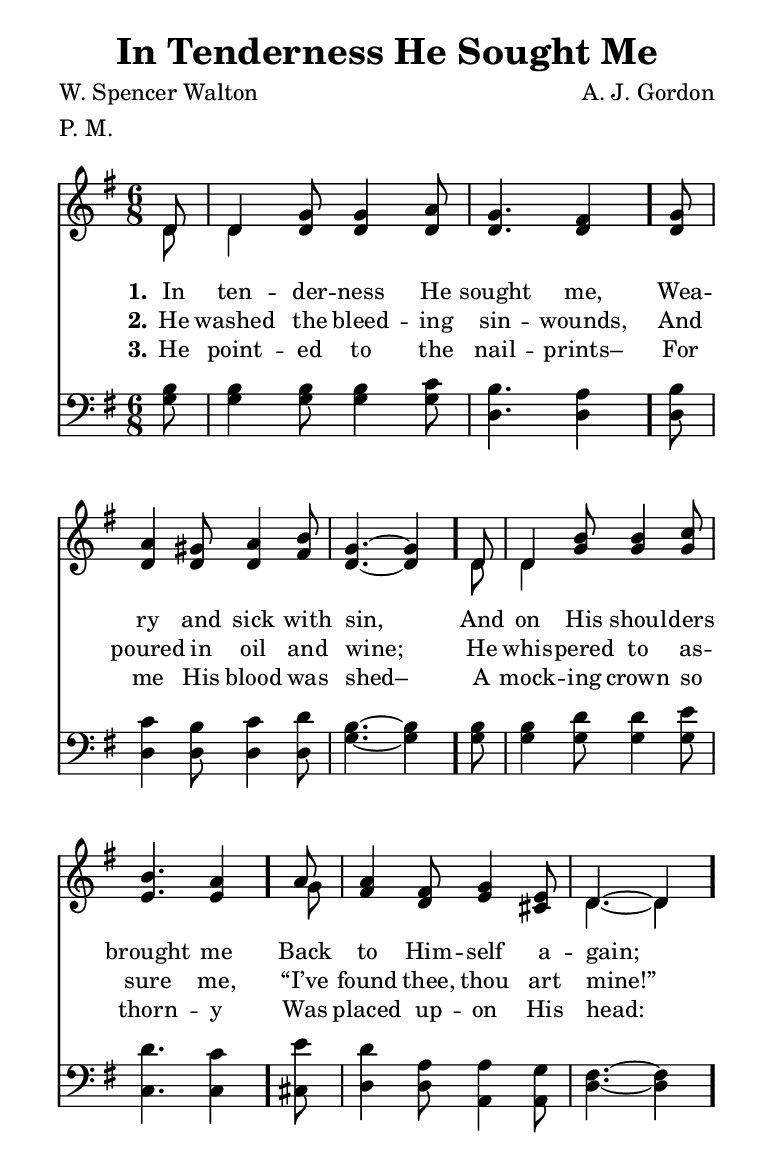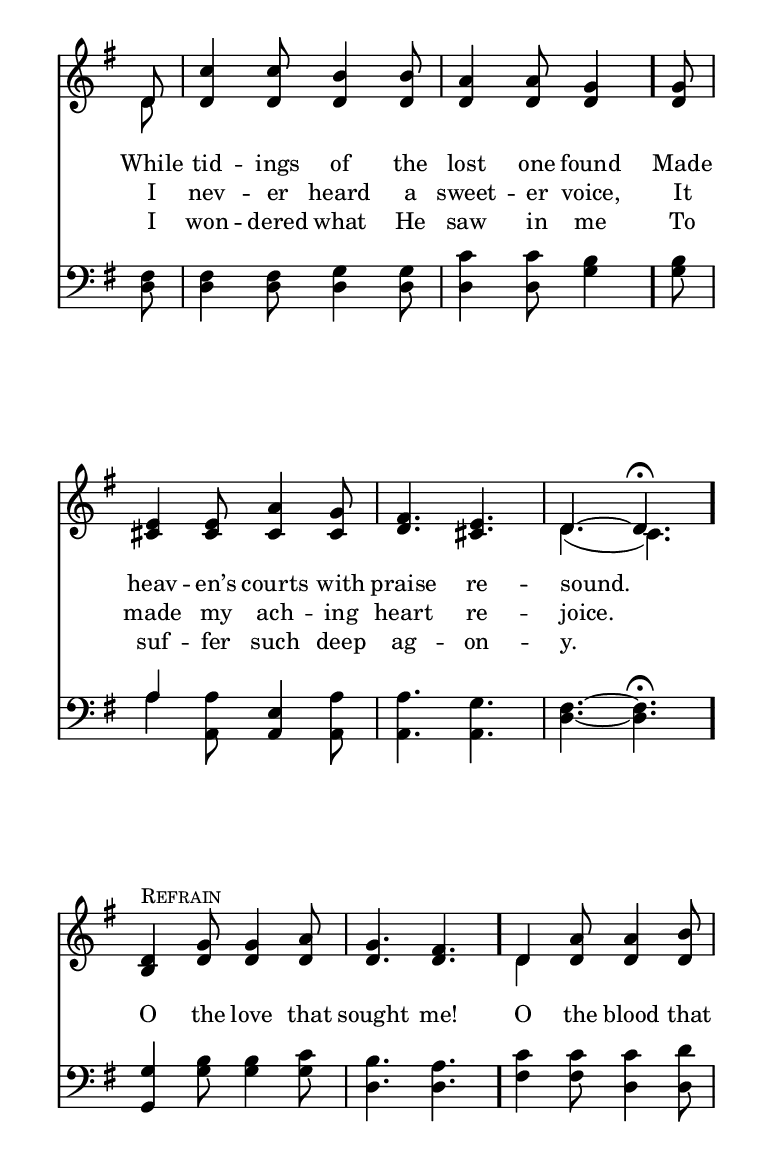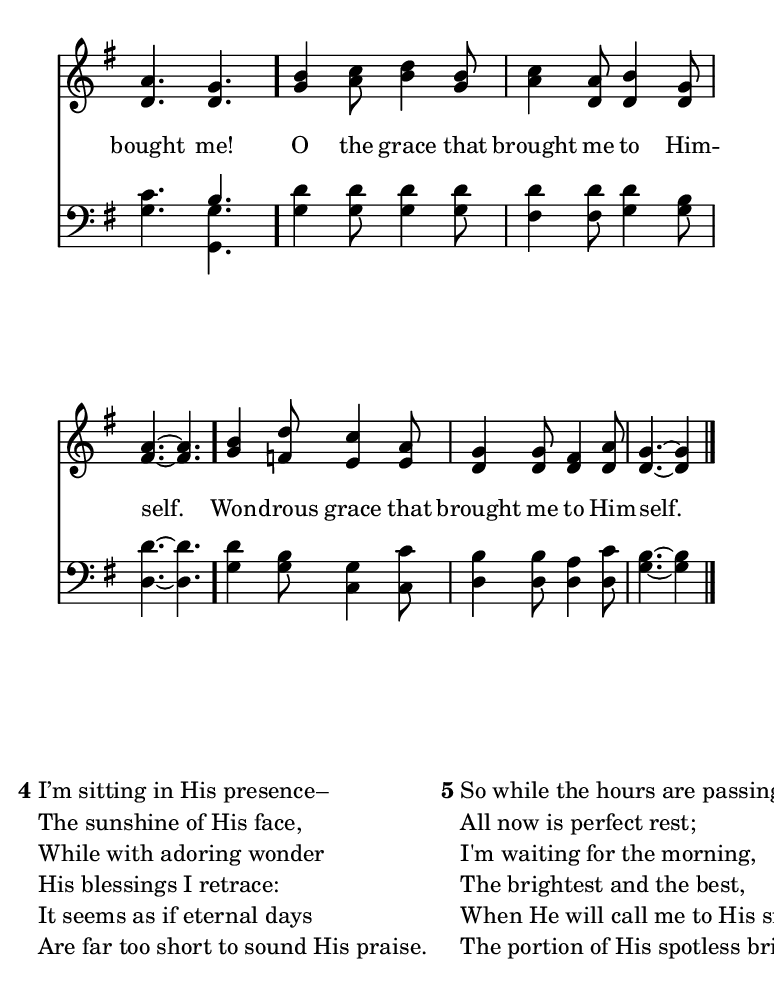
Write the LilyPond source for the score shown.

\include "common/global.ily"
\paper {
  \include "common/paper.ily"
  ragged-last-bottom = ##t
  systems-per-page = ##f
  page-count = ##f
}

\header{
  hymnnumber = "168"
  title = "In Tenderness He Sought Me"
  tunename = ""
  meter = "P. M."
  poet = "W. Spencer Walton"
  composer = "A. J. Gordon"
  %copyright = ""
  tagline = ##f
}

ta = { \tempo 8=150 }
tb = { \tempo 8=75 }

global = {
  \include "common/overrides.ily"
  \override Staff.TimeSignature.style = #'numbered
  \time 6/8
  \override Score.MetronomeMark.transparent = ##t % hide all fermata changes too
  \ta
  \key g \major
  \partial 8
  \autoBeamOff
}

patternAA = { c8 | c4 c8 c4 c8 | c4. c4 }
patternBA = { c8 | c4 c8 c4 c8 | c4 c8 c4 }
patternCA = { c8 | c4 c8 c4 c8 | c4. c4. | c4. c4. }

patternDA = { c4 c8 c4 c8 | c4. c4. }
patternDB = { c4 c8 c4 c8 | c4 c8 c4 c8 | c4. c4. }
patternDC = { c4 c8 c4 c8 | c4 c8 c4 c8 | c4. c4 }

notesSoprano = {
\global
\relative c' {

  \changePitch \patternAA { d | d g g a | g fis }
  \changePitch \patternAA { g | a gis a b | g ~ g  }
  \changePitch \patternAA { d | d b' b c | b a }
  \changePitch \patternAA { a | a fis g e | d ~ d }
  \changePitch \patternBA { d | c' c b b | a a g }
  \changePitch \patternCA { g | e e a g | fis e | d ~ \tb d \fermata \ta }

  << s^\markup { \small \caps "Refrain" }
  \changePitch \patternDA { d g g a | g fis } >>
  \changePitch \patternDA { d | a' a b | a g }
  \changePitch \patternDB { b c d b | c a b g | a ~ a }
  \changePitch \patternDC { b d c a | g g fis a | g ~ g }

  \bar "|."

}
}

notesAlto = {
\global
\relative e' {

  \changePitch \patternAA { d | d d d d | d d }
  \changePitch \patternAA { d | d d d fis | d ~ d }
  \changePitch \patternAA { d | d g g g | e e }
  \changePitch \patternAA { g | fis d e cis | d ~ d }
  \changePitch \patternBA { d | d d d d | d d d }
  \changePitch \patternCA { d | cis cis cis cis | d cis | d( c) }

  \changePitch \patternDA { b d d d | d d }
  \changePitch \patternDA { d d d d | d d }
  \changePitch \patternDB { g a b g | a d, d d | fis ~ fis }
  \changePitch \patternDC { g f e e | d d d d | d ~ d }

}
}

notesTenor = {
\global
\relative a {

  \changePitch \patternAA { b | b b b c | b a }
  \changePitch \patternAA { b | c b c d | b ~ b }
  \changePitch \patternAA { b | b d d e | d c }
  \changePitch \patternAA { e | d a a g | fis ~ fis }
  \changePitch \patternBA { fis | fis fis g g | c c b }
  \changePitch \patternCA { b | a a e a | a g | fis ~ fis }

  \changePitch \patternDA { g b b c | b a }
  \changePitch \patternDA { c c c d | c b }
  \changePitch \patternDB { d d d d | d d d b | d ~ d }
  \changePitch \patternDC { d b g c | b b a c | b ~ b }

}
}

notesBass = {
\global
\relative f {

  \changePitch \patternAA { g | g g g g | d d }
  \changePitch \patternAA { d | d d d d | g ~ g }
  \changePitch \patternAA { g | g g g g | c, c }
  \changePitch \patternAA { cis | d d a a | d ~ d }
  \changePitch \patternBA { d | d d d d | d d g }
  \changePitch \patternCA { g | a a, a a | a a | d ~ d \fermata }

  \changePitch \patternDA { g, g' g g | d d }
  \changePitch \patternDA { fis fis d d | g <g g,> }
  \changePitch \patternDB { g g g g | fis fis g g | d ~ d }
  \changePitch \patternDC { g g | c, c | d d d d | g ~ g }

}
}

Refrain = \lyricmode {

O the love that sought me! \bar "."
O the blood that bought me! \bar "."
O the grace that brought me to Him -- self. \bar "."
Won -- drous grace that brought me to Him -- self. \bar "."

}

wordsA = \lyricmode {
\set stanza = "1."

In ten -- der -- ness He sought me, \bar "."
Wea -- ry and sick with sin, \bar "."
And on His shoul -- ders brought me \bar "."
Back to Him -- self a -- gain; \bar "."
While tid -- ings of the lost one found \bar "."
Made heav -- en’s courts with praise re -- sound. \bar "."

}

wordsB = \lyricmode {
\set stanza = "2."

He washed the bleed -- ing sin -- wounds,
And poured in oil and wine;
He whis -- pered to as -- sure me,
“I’ve found thee, thou art mine!”
I nev -- er heard a sweet -- er voice,
It made my ach -- ing heart re -- joice.

\Refrain

}

wordsC = \lyricmode {
\set stanza = "3."

He point -- ed to the nail -- prints–
For me His blood was shed–
A mock -- ing crown so thorn -- y
Was placed up -- on His head:
I won -- dered what He saw in me
To suf -- fer such deep ag -- on -- y.

}

wordsD = \markuplist {

\line { I’m sitting in His presence– }
\line { The sunshine of His face, }
\line { While with adoring wonder }
\line { His blessings I retrace: }
\line { It seems as if eternal days }
\line { Are far too short to sound His praise. }

}

wordsE = \markuplist {

\line { So while the hours are passing, }
\line { All now is perfect rest; }
\line { I'm waiting for the morning, }
\line { The brightest and the best, }
\line { When He will call me to His side, }
\line { The portion of His spotless bride. }

}

\score {
  \context ChoirStaff <<
    \context Staff = upper <<
      \set Staff.autoBeaming = ##f
      \set ChoirStaff.systemStartDelimiter = #'SystemStartBar
      \set ChoirStaff.printPartCombineTexts = ##f
      \partcombine #'(2 . 9) \notesSoprano \notesAlto
      \context NullVoice = sopranos { \voiceOne << \notesSoprano >> }
      \context NullVoice = altos { \voiceTwo << \notesAlto >> }
      \context Lyrics = one   \lyricsto sopranos \wordsA
      \context Lyrics = two   \lyricsto sopranos \wordsB
      \context Lyrics = three \lyricsto sopranos \wordsC
    >>
    \context Staff = men <<
      \clef bass
      \set ChoirStaff.printPartCombineTexts = ##f
      \partcombine #'(2 . 9) \notesTenor \notesBass
      \context NullVoice = tenors { \voiceOne << \notesTenor >> }
      \context NullVoice = basses { \voiceTwo << \notesBass >> }
    >>
  >>
  \layout {
    \include "common/layout.ily"
  }
  \midi{
    \include "common/midi.ily"
  }
}

\noPageBreak

\markup { \fill-line {
  \hspace #0.1
  \line{ \bold 4 \column { \wordsD } }
  \hspace #0.1
  \line{ \bold 5 \column { \wordsE } }
  \hspace #0.1
} }

\version "2.19.49"  % necessary for upgrading to future LilyPond versions.

% vi:set et ts=2 sw=2 ai nocindent syntax=lilypond:
